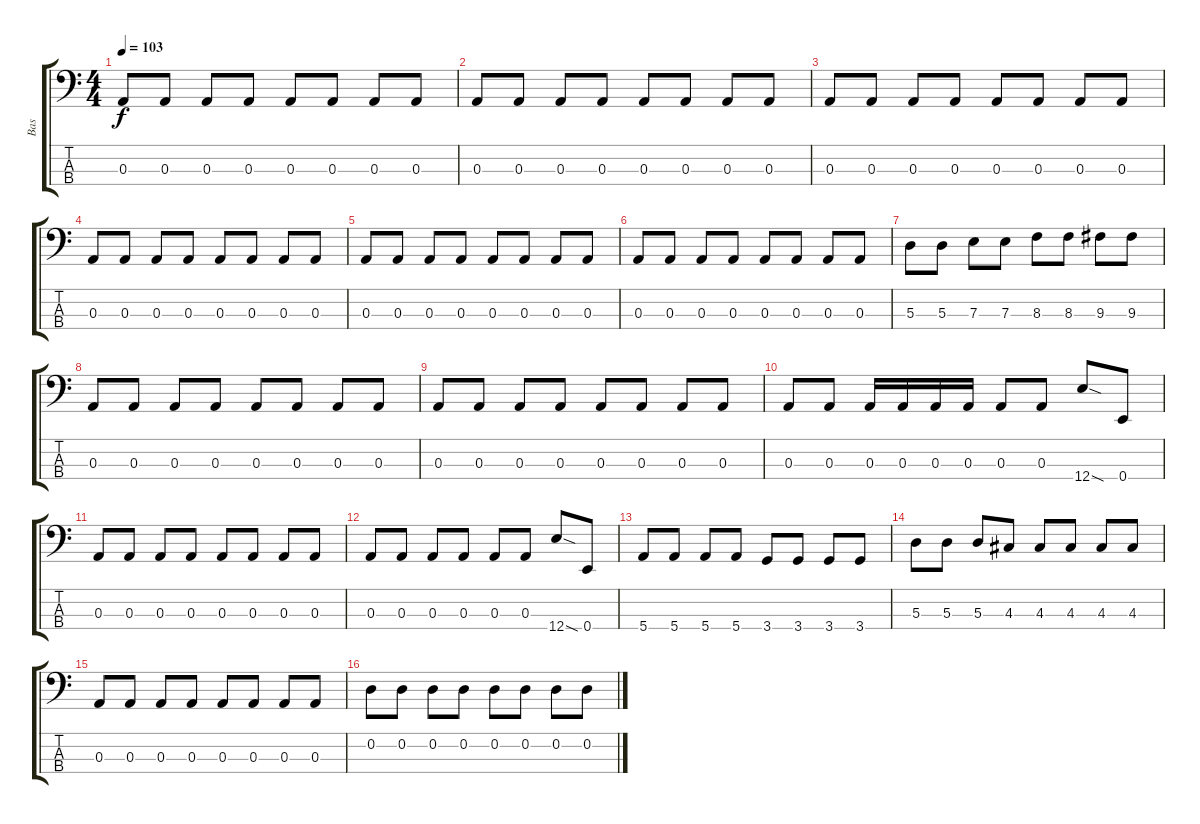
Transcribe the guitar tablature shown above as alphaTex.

\track ("Bas" "Bas") {instrument electricbassfinger}
\staff {score tabs}
\tuning (G2 D2 A1 E1) {hide}
\ts (4 4)
\tempo 103
\clef f4
\ks c
0.3.8{dy f} 0.3.8 0.3.8 0.3.8 0.3.8 0.3.8 0.3.8 0.3.8 |
0.3.8 0.3.8 0.3.8 0.3.8 0.3.8 0.3.8 0.3.8 0.3.8 |
0.3.8 0.3.8 0.3.8 0.3.8 0.3.8 0.3.8 0.3.8 0.3.8 |
0.3.8 0.3.8 0.3.8 0.3.8 0.3.8 0.3.8 0.3.8 0.3.8 |
0.3.8 0.3.8 0.3.8 0.3.8 0.3.8 0.3.8 0.3.8 0.3.8 |
0.3.8 0.3.8 0.3.8 0.3.8 0.3.8 0.3.8 0.3.8 0.3.8 |
5.3.8 5.3.8 7.3.8 7.3.8 8.3.8 8.3.8 9.3.8 9.3.8 |
0.3.8 0.3.8 0.3.8 0.3.8 0.3.8 0.3.8 0.3.8 0.3.8 |
0.3.8 0.3.8 0.3.8 0.3.8 0.3.8 0.3.8 0.3.8 0.3.8 |
0.3.8 0.3.8 0.3.16 0.3.16 0.3.16 0.3.16 0.3.8 0.3.8 12.4{sod}.8 0.4.8 |
0.3.8 0.3.8 0.3.8 0.3.8 0.3.8 0.3.8 0.3.8 0.3.8 |
0.3.8 0.3.8 0.3.8 0.3.8 0.3.8 0.3.8 12.4{sod}.8 0.4.8 |
5.4.8 5.4.8 5.4.8 5.4.8 3.4.8 3.4.8 3.4.8 3.4.8 |
5.3.8 5.3.8 5.3.8 4.3.8 4.3.8 4.3.8 4.3.8 4.3.8 |
0.3.8 0.3.8 0.3.8 0.3.8 0.3.8 0.3.8 0.3.8 0.3.8 |
0.2.8 0.2.8 0.2.8 0.2.8 0.2.8 0.2.8 0.2.8 0.2.8
